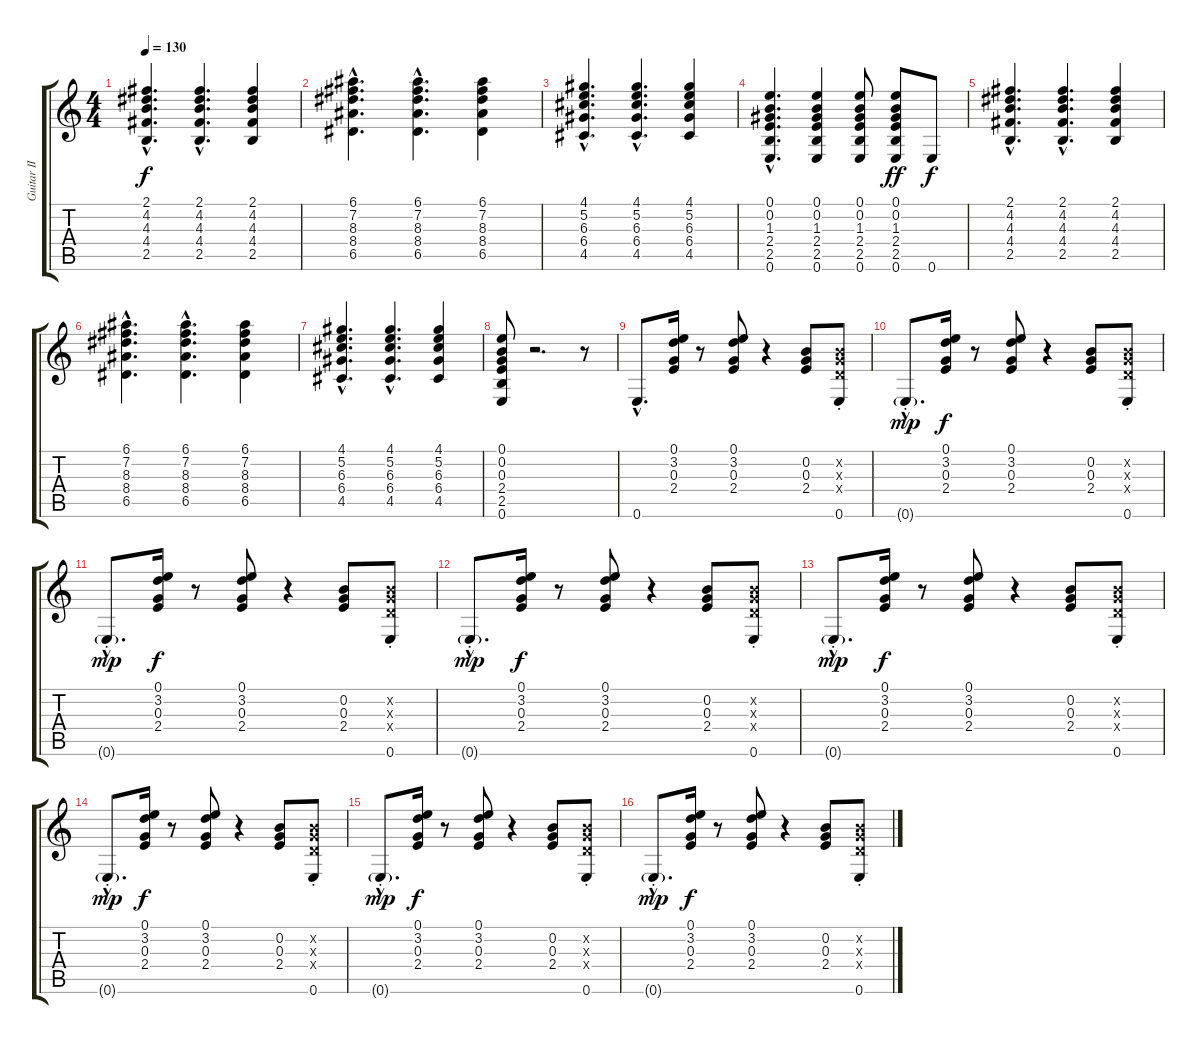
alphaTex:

\track ("Guitar II" "Guitar II") {instrument distortionguitar}
\staff {score tabs}
\tuning (E4 B3 G3 D3 A2 E2) {hide}
\ts (4 4)
\tempo 130
\clef g2
\ks c
(2.1{hac} 4.2{hac} 4.3{hac} 4.4{hac} 2.5{hac}).4{d dy f} (2.1{hac} 4.2{hac} 4.3{hac} 4.4{hac} 2.5{hac}).4{d} (2.1 4.2 4.3 4.4 2.5).4 |
(6.1{hac} 7.2{hac} 8.3{hac} 8.4{hac} 6.5{hac}).4{d} (6.1{hac} 7.2{hac} 8.3{hac} 8.4{hac} 6.5{hac}).4{d} (6.1 7.2 8.3 8.4 6.5).4 |
(4.1{hac} 5.2{hac} 6.3{hac} 6.4{hac} 4.5{hac}).4{d} (4.1{hac} 5.2{hac} 6.3{hac} 6.4{hac} 4.5{hac}).4{d} (4.1 5.2 6.3 6.4 4.5).4 |
(0.1{hac} 0.2{hac} 1.3{hac} 2.4{hac} 2.5{hac} 0.6{hac}).4{d} (0.1 0.2 1.3 2.4 2.5 0.6).4 (0.1 0.2 1.3 2.4 2.5 0.6).8 (0.1 0.2 1.3 2.4 2.5 0.6).8{dy ff} 0.6.8{dy f} |
(2.1{hac} 4.2{hac} 4.3{hac} 4.4{hac} 2.5{hac}).4{d} (2.1{hac} 4.2{hac} 4.3{hac} 4.4{hac} 2.5{hac}).4{d} (2.1 4.2 4.3 4.4 2.5).4 |
(6.1{hac} 7.2{hac} 8.3{hac} 8.4{hac} 6.5{hac}).4{d} (6.1{hac} 7.2{hac} 8.3{hac} 8.4{hac} 6.5{hac}).4{d} (6.1 7.2 8.3 8.4 6.5).4 |
(4.1{hac} 5.2{hac} 6.3{hac} 6.4{hac} 4.5{hac}).4{d} (4.1{hac} 5.2{hac} 6.3{hac} 6.4{hac} 4.5{hac}).4{d} (4.1 5.2 6.3 6.4 4.5).4 |
(0.1 0.2 0.3 2.4 2.5 0.6).8 r.2{d} r.8 |
0.6{hac}.8{d} (0.1 3.2 0.3 2.4).16 r.8 (0.1 3.2 0.3 2.4).8 r.4 (0.2 0.3 2.4).8 (0.2{x} 0.3{x} 0.4{x} 0.6{st}).8 |
0.6{g hac st}.8{d dy mp} (0.1 3.2 0.3 2.4).16{dy f} r.8 (0.1 3.2 0.3 2.4).8 r.4 (0.2 0.3 2.4).8 (0.2{x} 0.3{x} 0.4{x} 0.6{st}).8 |
0.6{g hac st}.8{d dy mp} (0.1 3.2 0.3 2.4).16{dy f} r.8 (0.1 3.2 0.3 2.4).8 r.4 (0.2 0.3 2.4).8 (0.2{x} 0.3{x} 0.4{x} 0.6{st}).8 |
0.6{g hac st}.8{d dy mp} (0.1 3.2 0.3 2.4).16{dy f} r.8 (0.1 3.2 0.3 2.4).8 r.4 (0.2 0.3 2.4).8 (0.2{x} 0.3{x} 0.4{x} 0.6{st}).8 |
0.6{g hac st}.8{d dy mp} (0.1 3.2 0.3 2.4).16{dy f} r.8 (0.1 3.2 0.3 2.4).8 r.4 (0.2 0.3 2.4).8 (0.2{x} 0.3{x} 0.4{x} 0.6{st}).8 |
0.6{g hac st}.8{d dy mp} (0.1 3.2 0.3 2.4).16{dy f} r.8 (0.1 3.2 0.3 2.4).8 r.4 (0.2 0.3 2.4).8 (0.2{x} 0.3{x} 0.4{x} 0.6{st}).8 |
0.6{g hac st}.8{d dy mp} (0.1 3.2 0.3 2.4).16{dy f} r.8 (0.1 3.2 0.3 2.4).8 r.4 (0.2 0.3 2.4).8 (0.2{x} 0.3{x} 0.4{x} 0.6{st}).8 |
0.6{g hac st}.8{d dy mp} (0.1 3.2 0.3 2.4).16{dy f} r.8 (0.1 3.2 0.3 2.4).8 r.4 (0.2 0.3 2.4).8 (0.2{x} 0.3{x} 0.4{x} 0.6{st}).8
